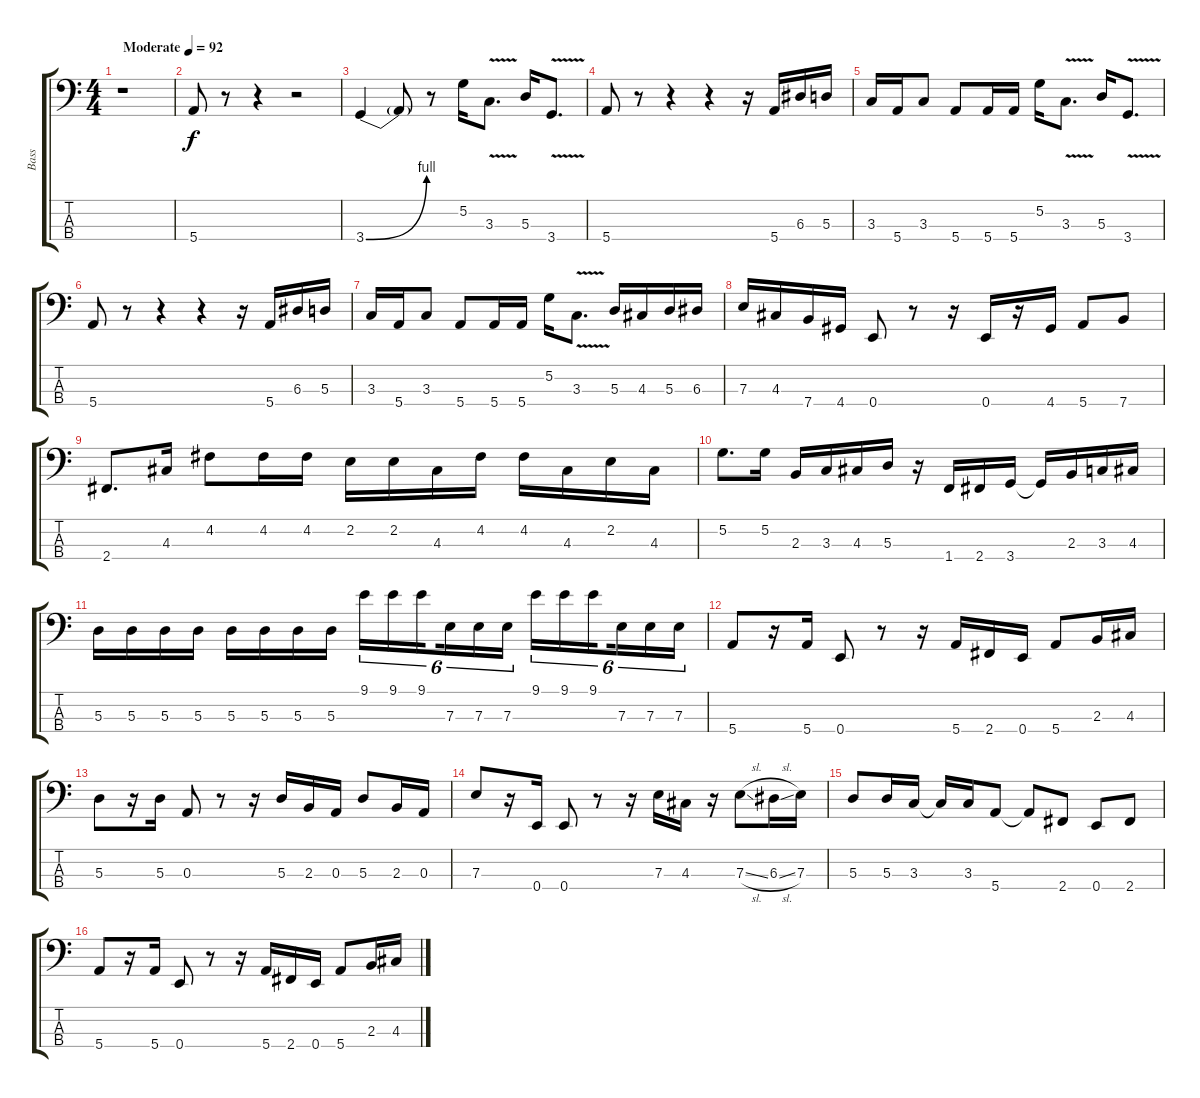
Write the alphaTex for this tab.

\track ("Bass" "Bass") {instrument electricbasspick}
\staff {score tabs}
\tuning (G2 D2 A1 E1) {hide}
\ts (4 4)
\tempo (92 "Moderate")
\clef f4
\ks c
r.1{dy f instrument electricbasspick} |
5.4.8 r.8 r.4 r.2 |
3.4{be (bend 0 0 60 4)}.4 3.4{t}.8 r.8 5.2.16 3.3{v}.8{d} 5.3.16 3.4{v}.8{d} |
5.4.8 r.8 r.4 r.4 r.16 5.4.16 6.3.16 5.3.16 |
3.3.16 5.4.16 3.3.8 5.4.8 5.4.16 5.4.16 5.2.16 3.3{v}.8{d} 5.3.16 3.4{v}.8{d} |
5.4.8 r.8 r.4 r.4 r.16 5.4.16 6.3.16 5.3.16 |
3.3.16 5.4.16 3.3.8 5.4.8 5.4.16 5.4.16 5.2.16 3.3{v}.8{d} 5.3.16 4.3.16 5.3.16 6.3.16 |
7.3.16 4.3.16 7.4.16 4.4.16 0.4.8 r.8 r.16 0.4.16 r.16 4.4.16 5.4.8 7.4.8 |
2.4.8{d} 4.3.16 4.2.8 4.2.16 4.2.16 2.2.16 2.2.16 4.3.16 4.2.16 4.2.16 4.3.16 2.2.16 4.3.16 |
5.2.8{d} 5.2.16 2.3.16 3.3.16 4.3.16 5.3.16 r.16 1.4.16 2.4.16 3.4.16 3.4{t}.16 2.3.16 3.3.16 4.3.16 |
5.3.16 5.3.16 5.3.16 5.3.16 5.3.16 5.3.16 5.3.16 5.3.16 9.1.16{tu (6 4)} 9.1.16{tu (6 4)} 9.1.16{tu (6 4) beam splitsecondary} 7.3.16{tu (6 4)} 7.3.16{tu (6 4)} 7.3.16{tu (6 4)} 9.1.16{tu (6 4)} 9.1.16{tu (6 4)} 9.1.16{tu (6 4) beam splitsecondary} 7.3.16{tu (6 4)} 7.3.16{tu (6 4)} 7.3.16{tu (6 4)} |
5.4.8 r.16 5.4.16 0.4.8 r.8 r.16 5.4.16 2.4.16 0.4.16 5.4.8 2.3.16 4.3.16 |
5.3.8 r.16 5.3.16 0.3.8 r.8 r.16 5.3.16 2.3.16 0.3.16 5.3.8 2.3.16 0.3.16 |
7.3.8 r.16 0.4.16 0.4.8 r.8 r.16 7.3.16 4.3.16 r.16 7.3{sl}.8 6.3{sl}.16 7.3.16 |
5.3.8 5.3.16 3.3.16 3.3{t}.16 3.3.16 5.4.8 5.4{t}.8 2.4.8 0.4.8 2.4.8 |
5.4.8 r.16 5.4.16 0.4.8 r.8 r.16 5.4.16 2.4.16 0.4.16 5.4.8 2.3.16 4.3.16
